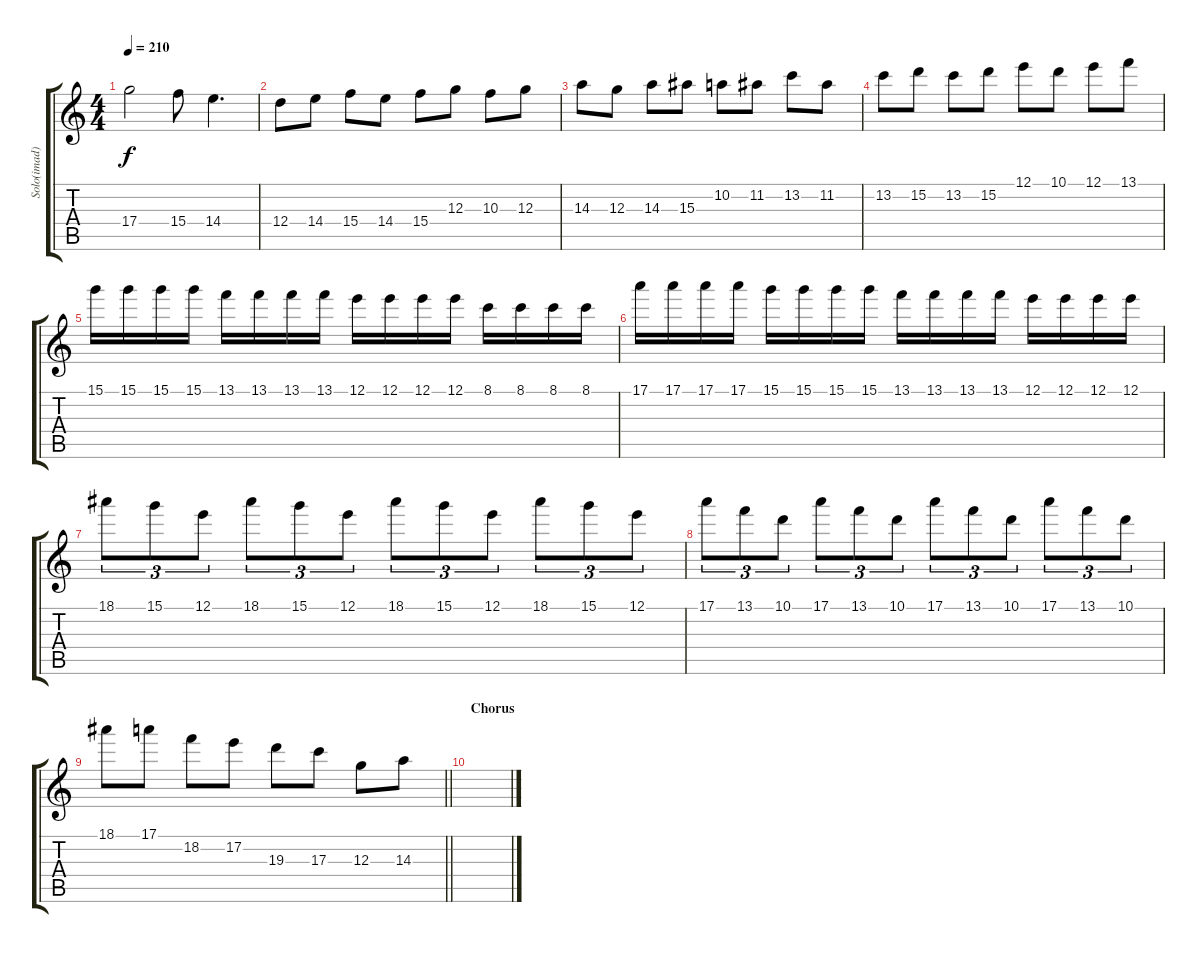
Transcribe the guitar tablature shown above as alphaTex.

\track ("Solo(imad)" "Solo(imad)") {instrument distortionguitar}
\staff {score tabs}
\tuning (E4 B3 G3 D3 A2 D2) {hide}
\ts (4 4)
\tempo 210
\clef g2
\ks c
17.4{t}.2{dy f} 15.4.8 14.4.4{d} |
12.4.8 14.4.8 15.4.8 14.4.8 15.4.8 12.3.8 10.3.8 12.3.8 |
14.3.8 12.3.8 14.3.8 15.3.8 10.2.8 11.2.8 13.2.8 11.2.8 |
13.2.8 15.2.8 13.2.8 15.2.8 12.1.8 10.1.8 12.1.8 13.1.8 |
15.1.16 15.1.16 15.1.16 15.1.16 13.1.16 13.1.16 13.1.16 13.1.16 12.1.16 12.1.16 12.1.16 12.1.16 8.1.16 8.1.16 8.1.16 8.1.16 |
17.1.16 17.1.16 17.1.16 17.1.16 15.1.16 15.1.16 15.1.16 15.1.16 13.1.16 13.1.16 13.1.16 13.1.16 12.1.16 12.1.16 12.1.16 12.1.16 |
18.1.8{tu (3 2)} 15.1.8{tu (3 2)} 12.1.8{tu (3 2)} 18.1.8{tu (3 2)} 15.1.8{tu (3 2)} 12.1.8{tu (3 2)} 18.1.8{tu (3 2)} 15.1.8{tu (3 2)} 12.1.8{tu (3 2)} 18.1.8{tu (3 2)} 15.1.8{tu (3 2)} 12.1.8{tu (3 2)} |
17.1.8{tu (3 2)} 13.1.8{tu (3 2)} 10.1.8{tu (3 2)} 17.1.8{tu (3 2)} 13.1.8{tu (3 2)} 10.1.8{tu (3 2)} 17.1.8{tu (3 2)} 13.1.8{tu (3 2)} 10.1.8{tu (3 2)} 17.1.8{tu (3 2)} 13.1.8{tu (3 2)} 10.1.8{tu (3 2)} |
\barLineRight lightlight
18.1.8 17.1.8 18.2.8 17.2.8 19.3.8 17.3.8 12.3.8 14.3.8 |
\section ("" "Chorus")
